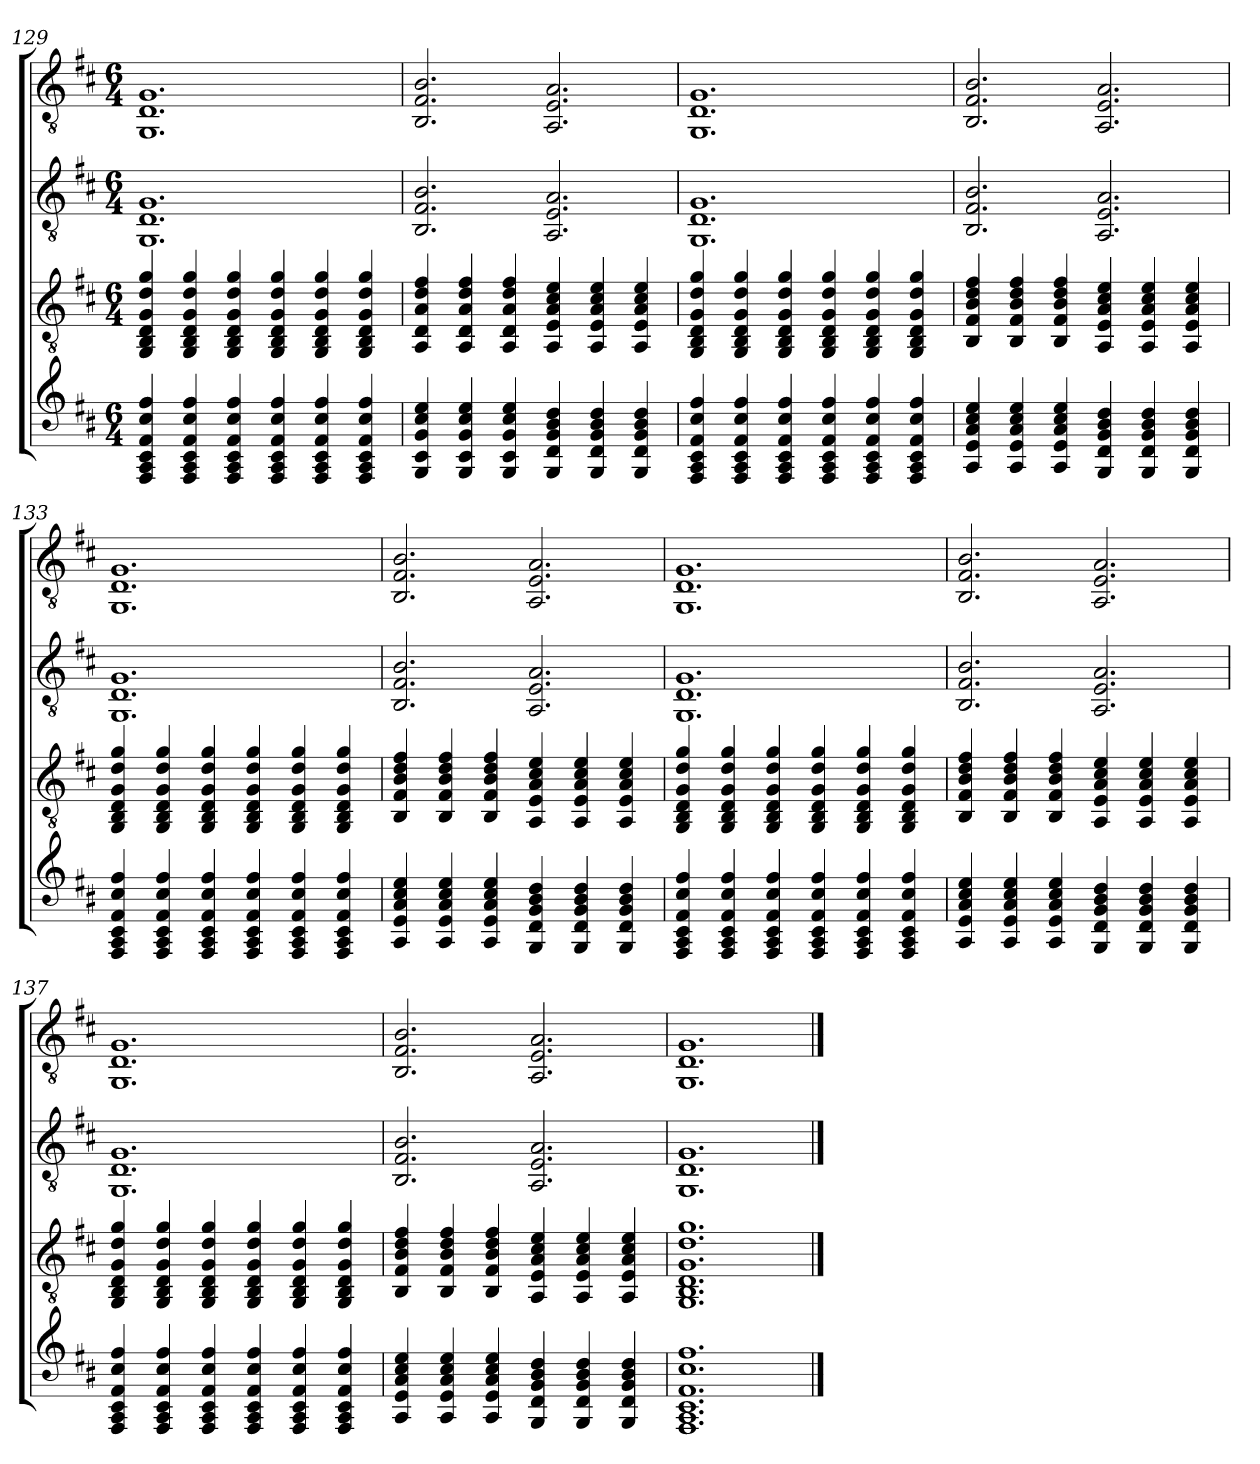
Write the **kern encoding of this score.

**kern	**kern	**kern	**kern
*part4	*part3	*part2	*part1
*staff4	*staff3	*staff2	*staff1
*clefG5	*clefGv2	*clefGv2	*clefGv2
*k[f#c#]	*k[f#c#]	*k[f#c#]	*k[f#c#]
*M6/4	*M6/4	*M6/4	*M6/4
=129	=129	=129	=129
4GG 4BB 4D 4G 4d 4g	4GG 4BB 4D 4G 4d 4g	1.GG 1.D 1.G	1.GG 1.D 1.G
4GG 4BB 4D 4G 4d 4g	4GG 4BB 4D 4G 4d 4g	.	.
4GG 4BB 4D 4G 4d 4g	4GG 4BB 4D 4G 4d 4g	.	.
4GG 4BB 4D 4G 4d 4g	4GG 4BB 4D 4G 4d 4g	.	.
4GG 4BB 4D 4G 4d 4g	4GG 4BB 4D 4G 4d 4g	.	.
4GG 4BB 4D 4G 4d 4g	4GG 4BB 4D 4G 4d 4g	.	.
!!LO:LB:g=z
=130	=130	=130	=130
4AA 4D 4A 4d 4f#	4AA 4D 4A 4d 4f#	2.BB 2.F# 2.B	2.BB 2.F# 2.B
4AA 4D 4A 4d 4f#	4AA 4D 4A 4d 4f#	.	.
4AA 4D 4A 4d 4f#	4AA 4D 4A 4d 4f#	.	.
4AA 4E 4A 4c# 4e	4AA 4E 4A 4c# 4e	2.AA 2.E 2.A	2.AA 2.E 2.A
4AA 4E 4A 4c# 4e	4AA 4E 4A 4c# 4e	.	.
4AA 4E 4A 4c# 4e	4AA 4E 4A 4c# 4e	.	.
=131	=131	=131	=131
4GG 4BB 4D 4G 4d 4g	4GG 4BB 4D 4G 4d 4g	1.GG 1.D 1.G	1.GG 1.D 1.G
4GG 4BB 4D 4G 4d 4g	4GG 4BB 4D 4G 4d 4g	.	.
4GG 4BB 4D 4G 4d 4g	4GG 4BB 4D 4G 4d 4g	.	.
4GG 4BB 4D 4G 4d 4g	4GG 4BB 4D 4G 4d 4g	.	.
4GG 4BB 4D 4G 4d 4g	4GG 4BB 4D 4G 4d 4g	.	.
4GG 4BB 4D 4G 4d 4g	4GG 4BB 4D 4G 4d 4g	.	.
=132	=132	=132	=132
4BB 4F# 4B 4d 4f#	4BB 4F# 4B 4d 4f#	2.BB 2.F# 2.B	2.BB 2.F# 2.B
4BB 4F# 4B 4d 4f#	4BB 4F# 4B 4d 4f#	.	.
4BB 4F# 4B 4d 4f#	4BB 4F# 4B 4d 4f#	.	.
4AA 4E 4A 4c# 4e	4AA 4E 4A 4c# 4e	2.AA 2.E 2.A	2.AA 2.E 2.A
4AA 4E 4A 4c# 4e	4AA 4E 4A 4c# 4e	.	.
4AA 4E 4A 4c# 4e	4AA 4E 4A 4c# 4e	.	.
=133	=133	=133	=133
4GG 4BB 4D 4G 4d 4g	4GG 4BB 4D 4G 4d 4g	1.GG 1.D 1.G	1.GG 1.D 1.G
4GG 4BB 4D 4G 4d 4g	4GG 4BB 4D 4G 4d 4g	.	.
4GG 4BB 4D 4G 4d 4g	4GG 4BB 4D 4G 4d 4g	.	.
4GG 4BB 4D 4G 4d 4g	4GG 4BB 4D 4G 4d 4g	.	.
4GG 4BB 4D 4G 4d 4g	4GG 4BB 4D 4G 4d 4g	.	.
4GG 4BB 4D 4G 4d 4g	4GG 4BB 4D 4G 4d 4g	.	.
!!LO:PB:g=z
=134	=134	=134	=134
4BB 4F# 4B 4d 4f#	4BB 4F# 4B 4d 4f#	2.BB 2.F# 2.B	2.BB 2.F# 2.B
4BB 4F# 4B 4d 4f#	4BB 4F# 4B 4d 4f#	.	.
4BB 4F# 4B 4d 4f#	4BB 4F# 4B 4d 4f#	.	.
4AA 4E 4A 4c# 4e	4AA 4E 4A 4c# 4e	2.AA 2.E 2.A	2.AA 2.E 2.A
4AA 4E 4A 4c# 4e	4AA 4E 4A 4c# 4e	.	.
4AA 4E 4A 4c# 4e	4AA 4E 4A 4c# 4e	.	.
=135	=135	=135	=135
4GG 4BB 4D 4G 4d 4g	4GG 4BB 4D 4G 4d 4g	1.GG 1.D 1.G	1.GG 1.D 1.G
4GG 4BB 4D 4G 4d 4g	4GG 4BB 4D 4G 4d 4g	.	.
4GG 4BB 4D 4G 4d 4g	4GG 4BB 4D 4G 4d 4g	.	.
4GG 4BB 4D 4G 4d 4g	4GG 4BB 4D 4G 4d 4g	.	.
4GG 4BB 4D 4G 4d 4g	4GG 4BB 4D 4G 4d 4g	.	.
4GG 4BB 4D 4G 4d 4g	4GG 4BB 4D 4G 4d 4g	.	.
=136	=136	=136	=136
4BB 4F# 4B 4d 4f#	4BB 4F# 4B 4d 4f#	2.BB 2.F# 2.B	2.BB 2.F# 2.B
4BB 4F# 4B 4d 4f#	4BB 4F# 4B 4d 4f#	.	.
4BB 4F# 4B 4d 4f#	4BB 4F# 4B 4d 4f#	.	.
4AA 4E 4A 4c# 4e	4AA 4E 4A 4c# 4e	2.AA 2.E 2.A	2.AA 2.E 2.A
4AA 4E 4A 4c# 4e	4AA 4E 4A 4c# 4e	.	.
4AA 4E 4A 4c# 4e	4AA 4E 4A 4c# 4e	.	.
=137	=137	=137	=137
4GG 4BB 4D 4G 4d 4g	4GG 4BB 4D 4G 4d 4g	1.GG 1.D 1.G	1.GG 1.D 1.G
4GG 4BB 4D 4G 4d 4g	4GG 4BB 4D 4G 4d 4g	.	.
4GG 4BB 4D 4G 4d 4g	4GG 4BB 4D 4G 4d 4g	.	.
4GG 4BB 4D 4G 4d 4g	4GG 4BB 4D 4G 4d 4g	.	.
4GG 4BB 4D 4G 4d 4g	4GG 4BB 4D 4G 4d 4g	.	.
4GG 4BB 4D 4G 4d 4g	4GG 4BB 4D 4G 4d 4g	.	.
=138	=138	=138	=138
4BB 4F# 4B 4d 4f#	4BB 4F# 4B 4d 4f#	2.BB 2.F# 2.B	2.BB 2.F# 2.B
4BB 4F# 4B 4d 4f#	4BB 4F# 4B 4d 4f#	.	.
4BB 4F# 4B 4d 4f#	4BB 4F# 4B 4d 4f#	.	.
4AA 4E 4A 4c# 4e	4AA 4E 4A 4c# 4e	2.AA 2.E 2.A	2.AA 2.E 2.A
4AA 4E 4A 4c# 4e	4AA 4E 4A 4c# 4e	.	.
4AA 4E 4A 4c# 4e	4AA 4E 4A 4c# 4e	.	.
!!LO:LB:g=z
=139	=139	=139	=139
1.GG 1.BB 1.D 1.G 1.d 1.g	1.GG 1.BB 1.D 1.G 1.d 1.g	1.GG 1.D 1.G	1.GG 1.D 1.G
==	==	==	==
*-	*-	*-	*-
